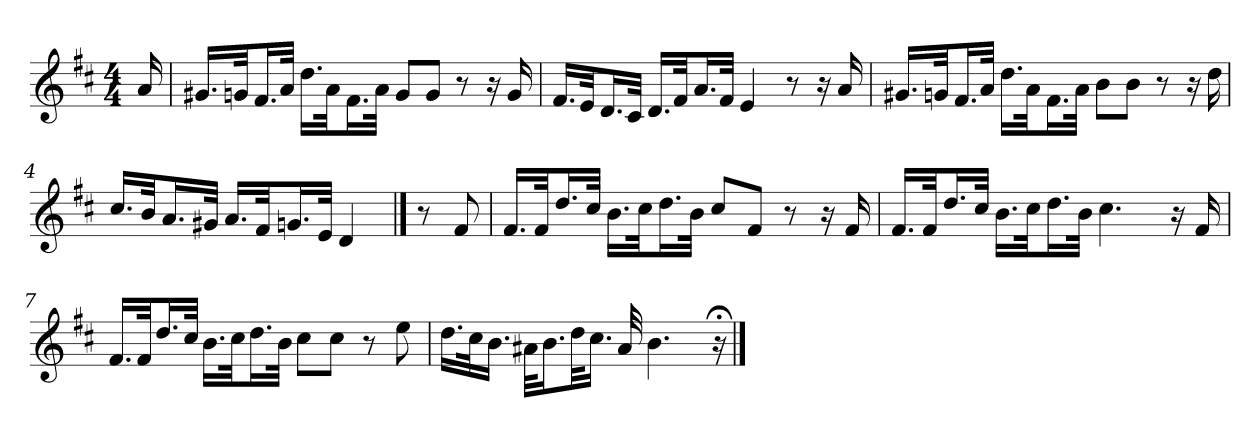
**kern
*part1
*staff1
*clefG2
*k[f#c#]
*D:
*M4/4
*MM120
=
16a
=1
16.g#X/LL
32gn/Jk
16.f#/L
32a/JJk
16.dd\LL
32a\Jk
16.f#\L
32a\JJk
8g/L
8g/J
8r
16r
16g
=2
16.f#/LL
32e/Jk
16.d/L
32c#/JJk
16.d/LL
32f#/Jk
16.a/L
32f#/JJk
4e
8r
16r
16a
=3
16.g#X/LL
32gn/Jk
16.f#/L
32a/JJk
16.dd\LL
32a\Jk
16.f#\L
32a\JJk
8b\L
8b\J
8r
16r
16dd
=4
16.cc#/LL
32b/Jk
16.a/L
32g#X/JJk
16.a/LL
32f#/Jk
16.gn/L
32e/JJk
4d
==
8r
8f#
=5
16.f#/LL
32f#/Jk
16.dd/L
32cc#/JJk
16.b\LL
32cc#\Jk
16.dd\L
32b\JJk
8cc#/L
8f#/J
8r
16r
16f#
=6
16.f#/LL
32f#/Jk
16.dd/L
32cc#/JJk
16.b\LL
32cc#\Jk
16.dd\L
32b\JJk
4.cc#
16r
16f#
=7
16.f#/LL
32f#/Jk
16.dd/L
32cc#/JJk
16.b\LL
32cc#\Jk
16.dd\L
32b\JJk
8cc#\L
8cc#\J
8r
8ee
=8
16.dd\LL
32cc#\K
16.b\JJ
32a#X\KLL
16.b\J
32dd\KL
16.cc#\JJ
32a#
4.b
16r;<
==
*-
